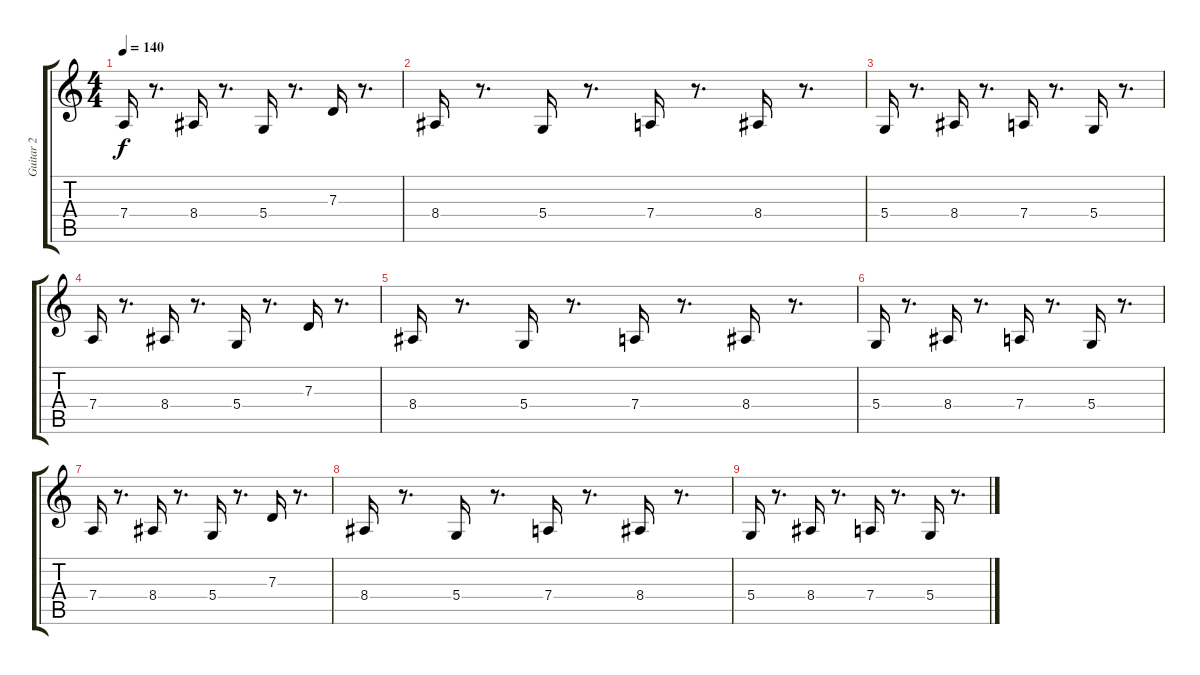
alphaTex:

\track ("Guitar 2 " "Guitar 2 ") {instrument orchestralharp}
\staff {score tabs}
\tuning (E4 B3 G3 D3 A2 E2) {hide}
\ts (4 4)
\tempo 140
\clef g2
\ks c
7.4.16{dy f} r.8{d} 8.4.16 r.8{d} 5.4.16 r.8{d} 7.3.16 r.8{d} |
8.4.16 r.8{d} 5.4.16 r.8{d} 7.4.16 r.8{d} 8.4.16 r.8{d} |
5.4.16 r.8{d} 8.4.16 r.8{d} 7.4.16 r.8{d} 5.4.16 r.8{d} |
7.4.16 r.8{d} 8.4.16 r.8{d} 5.4.16 r.8{d} 7.3.16 r.8{d} |
8.4.16 r.8{d} 5.4.16 r.8{d} 7.4.16 r.8{d} 8.4.16 r.8{d} |
5.4.16 r.8{d} 8.4.16 r.8{d} 7.4.16 r.8{d} 5.4.16 r.8{d} |
7.4.16 r.8{d} 8.4.16 r.8{d} 5.4.16 r.8{d} 7.3.16 r.8{d} |
8.4.16 r.8{d} 5.4.16 r.8{d} 7.4.16 r.8{d} 8.4.16 r.8{d} |
5.4.16 r.8{d} 8.4.16 r.8{d} 7.4.16 r.8{d} 5.4.16 r.8{d}
